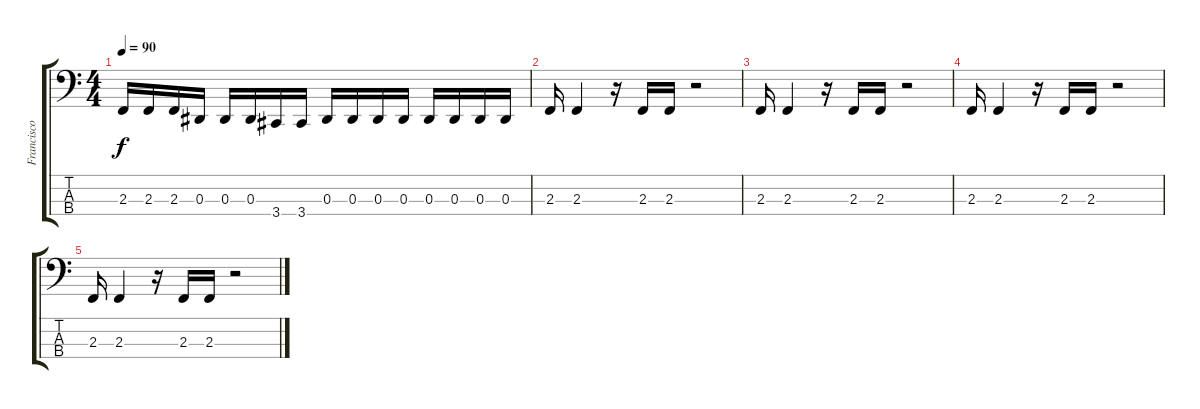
\track ("Francisco Fidalgo" "Francisco ") {instrument electricbasspick}
\staff {score tabs}
\tuning (C2 Ab1 Eb1 Bb0) {hide}
\ts (4 4)
\tempo 90
\clef f4
\ks c
2.3.16{dy f} 2.3.16 2.3.16 0.3.16 0.3.16 0.3.16 3.4.16 3.4.16 0.3.16 0.3.16 0.3.16 0.3.16 0.3.16 0.3.16 0.3.16 0.3.16 |
2.3.16 2.3.4 r.16 2.3.16 2.3.16 r.2 |
2.3.16 2.3.4 r.16 2.3.16 2.3.16 r.2 |
2.3.16 2.3.4 r.16 2.3.16 2.3.16 r.2 |
2.3.16 2.3.4 r.16 2.3.16 2.3.16 r.2
